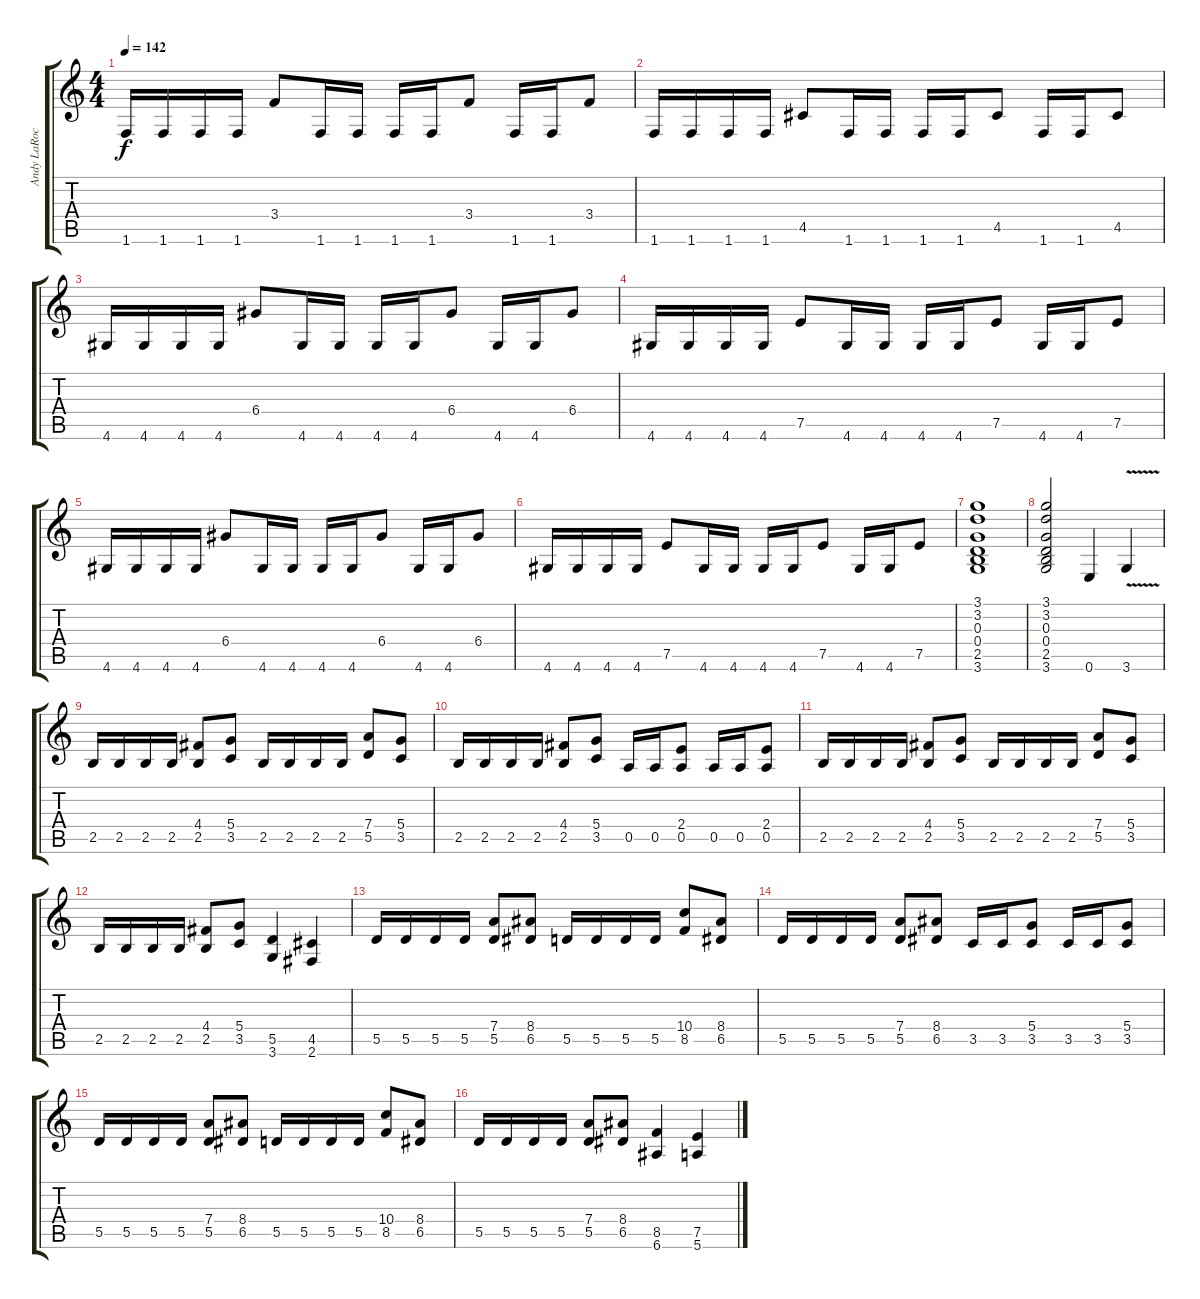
\track ("Andy LaRocque" "Andy LaRoc") {instrument distortionguitar}
\staff {score tabs}
\tuning (E4 B3 G3 D3 A2 E2) {hide}
\ts (4 4)
\tempo 142
\clef g2
\ks c
1.6.16{dy f} 1.6.16 1.6.16 1.6.16 3.4.8 1.6.16 1.6.16 1.6.16 1.6.16 3.4.8 1.6.16 1.6.16 3.4.8 |
1.6.16 1.6.16 1.6.16 1.6.16 4.5.8 1.6.16 1.6.16 1.6.16 1.6.16 4.5.8 1.6.16 1.6.16 4.5.8 |
4.6.16 4.6.16 4.6.16 4.6.16 6.4.8 4.6.16 4.6.16 4.6.16 4.6.16 6.4.8 4.6.16 4.6.16 6.4.8 |
4.6.16 4.6.16 4.6.16 4.6.16 7.5.8 4.6.16 4.6.16 4.6.16 4.6.16 7.5.8 4.6.16 4.6.16 7.5.8 |
4.6.16 4.6.16 4.6.16 4.6.16 6.4.8 4.6.16 4.6.16 4.6.16 4.6.16 6.4.8 4.6.16 4.6.16 6.4.8 |
4.6.16 4.6.16 4.6.16 4.6.16 7.5.8 4.6.16 4.6.16 4.6.16 4.6.16 7.5.8 4.6.16 4.6.16 7.5.8 |
(3.1 3.2 0.3 0.4 2.5 3.6).1 |
(3.1 3.2 0.3 0.4 2.5 3.6).2 0.6.4 3.6{v}.4 |
2.5.16 2.5.16 2.5.16 2.5.16 (4.4 2.5).8 (5.4 3.5).8 2.5.16 2.5.16 2.5.16 2.5.16 (7.4 5.5).8 (5.4 3.5).8 |
2.5.16 2.5.16 2.5.16 2.5.16 (4.4 2.5).8 (5.4 3.5).8 0.5.16 0.5.16 (2.4 0.5).8 0.5.16 0.5.16 (2.4 0.5).8 |
2.5.16 2.5.16 2.5.16 2.5.16 (4.4 2.5).8 (5.4 3.5).8 2.5.16 2.5.16 2.5.16 2.5.16 (7.4 5.5).8 (5.4 3.5).8 |
2.5.16 2.5.16 2.5.16 2.5.16 (4.4 2.5).8 (5.4 3.5).8 (5.5 3.6).4 (4.5 2.6).4 |
5.5.16 5.5.16 5.5.16 5.5.16 (7.4 5.5).8 (8.4 6.5).8 5.5.16 5.5.16 5.5.16 5.5.16 (10.4 8.5).8 (8.4 6.5).8 |
5.5.16 5.5.16 5.5.16 5.5.16 (7.4 5.5).8 (8.4 6.5).8 3.5.16 3.5.16 (5.4 3.5).8 3.5.16 3.5.16 (5.4 3.5).8 |
5.5.16 5.5.16 5.5.16 5.5.16 (7.4 5.5).8 (8.4 6.5).8 5.5.16 5.5.16 5.5.16 5.5.16 (10.4 8.5).8 (8.4 6.5).8 |
5.5.16 5.5.16 5.5.16 5.5.16 (7.4 5.5).8 (8.4 6.5).8 (8.5 6.6).4 (7.5 5.6).4
